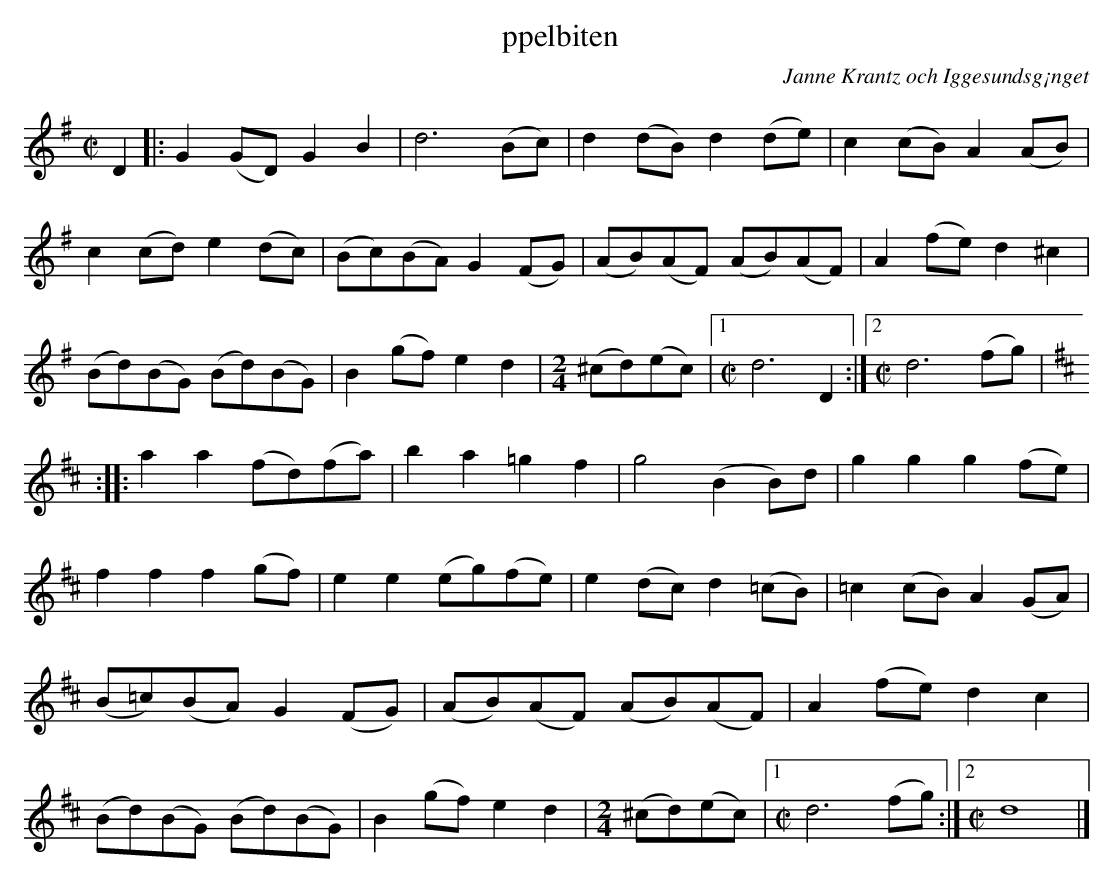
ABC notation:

X:1
T: ppelbiten
C:Janne Krantz och Iggesundsg¡nget
M:C|
L:1/8
K:G
D2 |: G2(GD) G2B2 | d6     (Bc) | d2(dB) d2(de) | c2(cB) A2(AB) |
c2(cd) e2(dc) | (Bc)(BA) G2(FG) | (AB)(AF) (AB)(AF) | A2(fe) d2^c2 |
(Bd)(BG) (Bd)(BG) | B2(gf) e2d2 | [M:2/4] (^cd)(ec) |1 [M:C|] d6 D2 :|2 [M:C|] d6 (fg) |
[K:D] :| |: a2a2 (fd)(fa) | b2a2=g2f2 | g4 (B2B)d | g2g2 g2(fe) |
f2f2 f2(gf) | e2e2 (eg)(fe) | e2(dc) d2(=cB) | =c2(cB) A2(GA) |
(B=c)(BA) G2(FG) | (AB)(AF) (AB)(AF) | A2(fe) d2c2 |
(Bd)(BG) (Bd)(BG) | B2(gf) e2d2 | [M:2/4] (^cd)(ec) |1 [M:C|] d6 (fg) :|2 [M:C|] d8 |]
